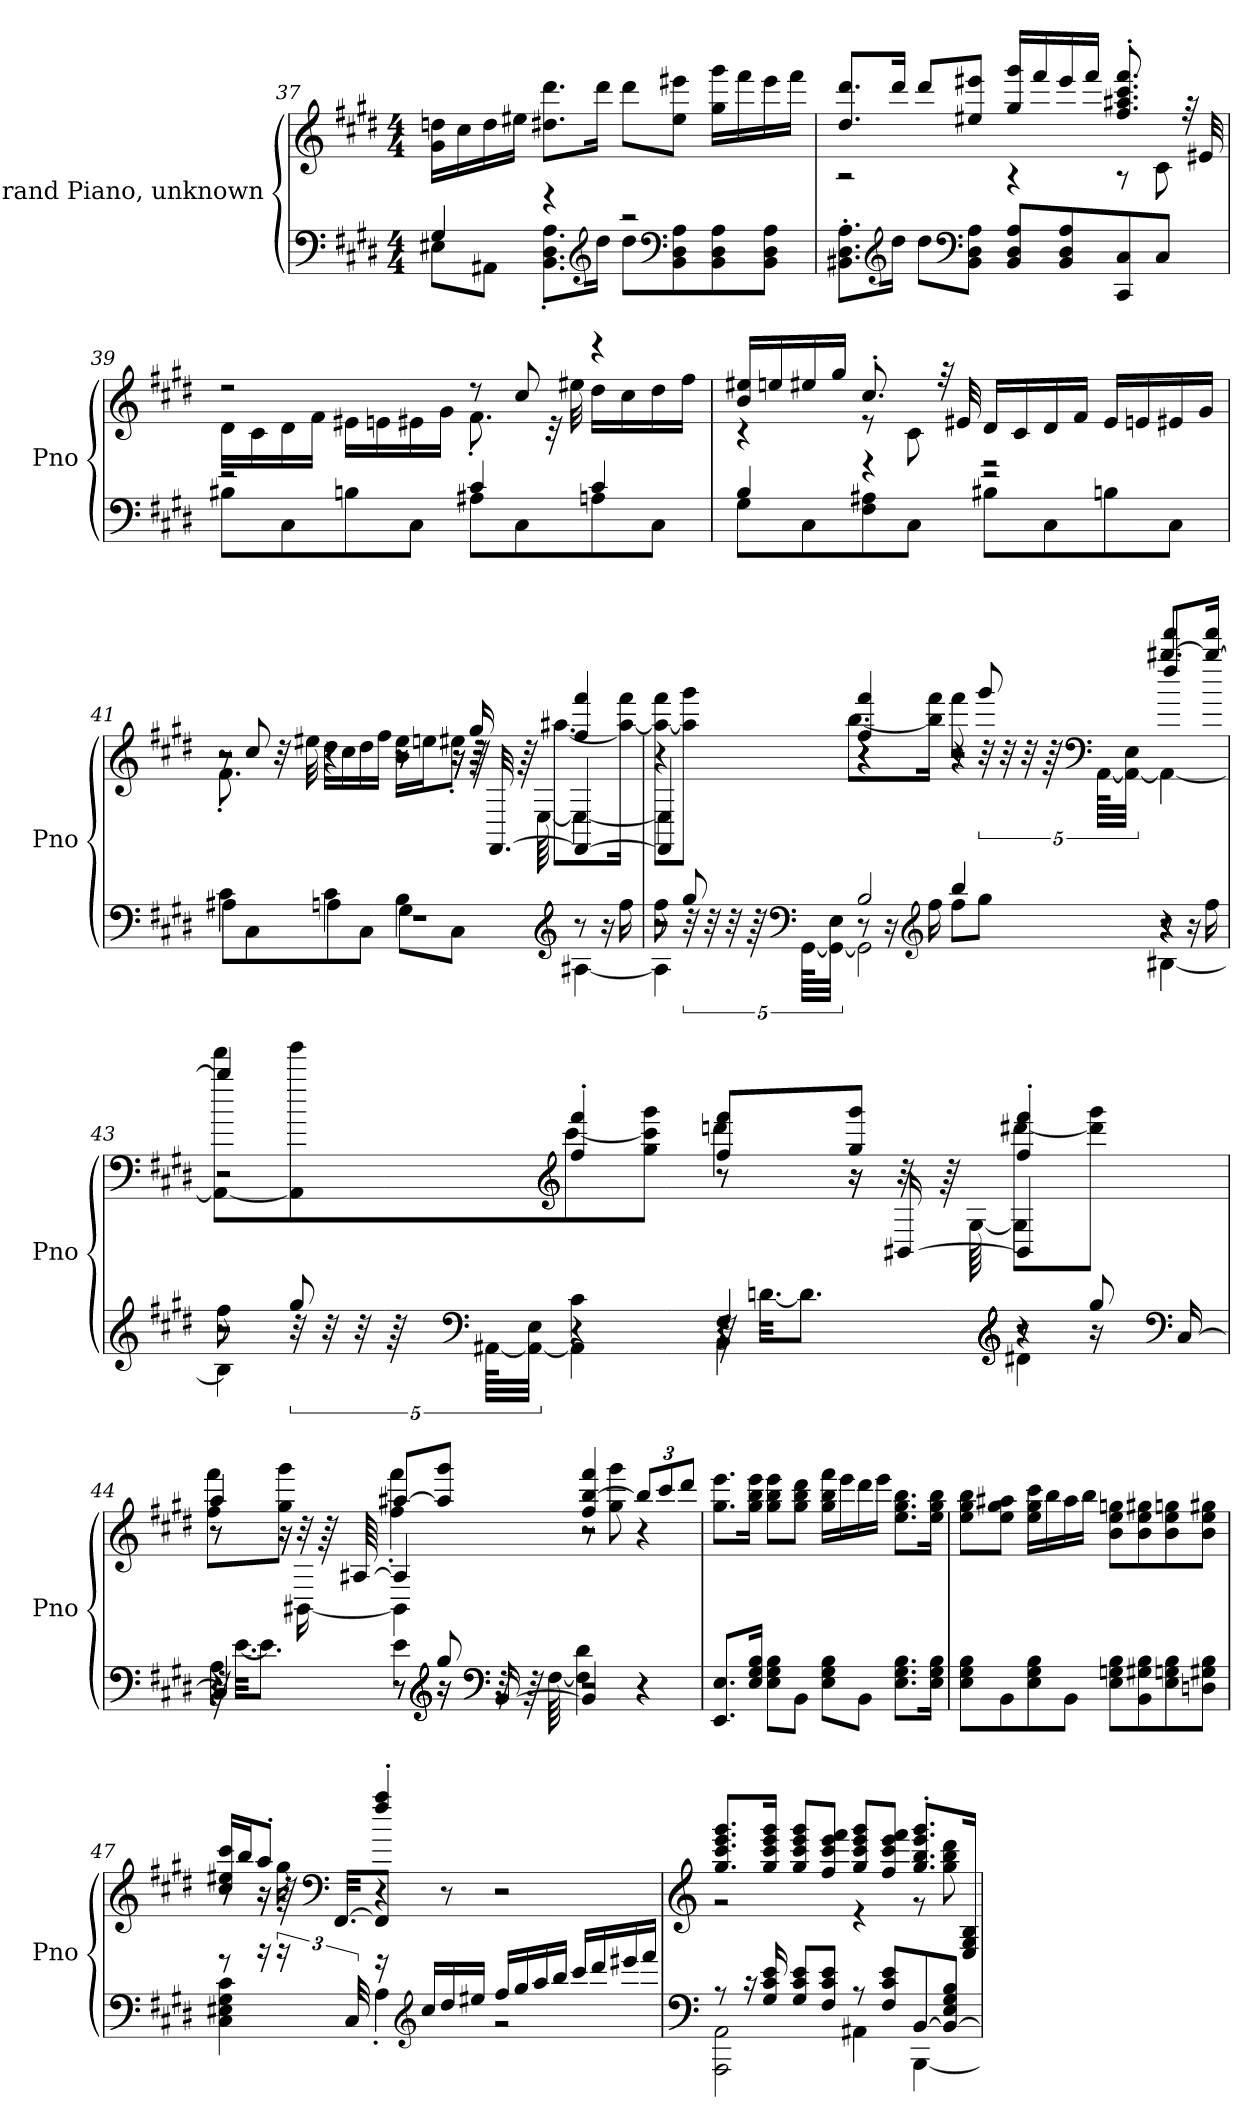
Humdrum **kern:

**kern	**kern
*part1	*part1
*staff2	*staff1
*I"Grand Piano, unknown	*
*I'Pno	*
!!LO:LB:g=z
*clefF4	*clefG2
*k[f#c#g#d#]	*k[f#c#g#d#]
*M4/4	*M4/4
=37	=37
*^	*
4G#/	8E#X\L	16g#\ 16ddn\LL
.	.	16cc#\
.	8AA#X\J	16dd\
.	.	16ee#X\JJ
4r	8.BB\' 8.D#\' 8.A\'L	8.dd#X\ 8.ddd#\L
*clefG2	*	*
.	16dd#\Jk	16ddd#\Jk
2r	8dd#\L	8ddd#\L
*clefF4	*	*
.	8BB\ 8D#\ 8A\	8ee#\ 8eee#X\J
.	8BB\ 8D#\ 8A\	16gg#\ 16ggg#\LL
.	.	16fff#\
.	8BB\ 8D#\ 8A\J	16eee#\
.	.	16fff#\JJ
*v	*v	*
=38	=38
*	*^
8.BB#X\' 8.D#\' 8.A\'L	8.dd#/ 8.ddd#/L	2r
*clefG2	*	*
16dd#\Jk	16ddd#/Jk	.
8dd#\L	8ddd#/L	.
*clefF4	*	*
8BB#\ 8D#\ 8A\J	8ee#X/ 8eee#X/J	.
8BB#/ 8D#/ 8A/L	16gg#/ 16ggg#/LL	4r
.	16fff#/	.
8BB#/ 8D#/ 8A/	16eee#/	.
.	16fff#/JJ	.
8CC#/ 8C#/	8.ff#/' 8.aa#X/' 8.ccc#/' 8.fff#/'	8r
8C#/J	.	8c#\
.	32r	.
.	32e#X/	.
!!LO:PB:g=z	!!
=39	=39	=39
*^	*	*
2r	8B#X\L	2r	16d#\LL
.	.	.	16c#\
.	8C#\	.	16d#\
.	.	.	16f#\JJ
.	8Bn\	.	16e#X\LL
.	.	.	16en\
.	8C#\J	.	16e#X\
.	.	.	16g#\JJ
4c#/	8A#X\L	8r	8.f#'\
.	8C#\	8cc#/	.
.	.	.	32r
.	.	.	32ee#X\
4c#/	8An\	4r	16dd#\LL
.	.	.	16cc#\
.	8C#\J	.	16dd#\
.	.	.	16ff#\JJ
=40	=40	=40	=40
4B/	8G#\L	16b/ 16ee#X/LL	4r
.	.	16een/	.
.	8C#\	16ee#X/	.
.	.	16gg#/JJ	.
4r	8F#\ 8A#X\	8.cc#'/	8r
.	8C#\J	.	8c#\
.	.	32r	.
.	.	32e#X/	.
2r	8B#X\L	16d#/LL	2r
.	.	16c#/	.
.	8C#\	16d#/	.
.	.	16f#/JJ	.
.	8Bn\	16e#/LL	.
.	.	16en/	.
.	8C#\J	16e#X/	.
.	.	16g#/JJ	.
!!LO:LB:g=z
=41	=41	=41	=41
*	*^	*^	*^
1r	4c#\	8A#X\L	8r	8.f#'\	2r	2r
.	.	8C#\	8cc#/	.	.	.
.	.	.	.	32r	.	.
.	.	.	.	32ee#X\	.	.
.	4c#\	8An\	4r	16dd#\LL	.	.
.	.	.	.	16cc#\	.	.
.	.	8C#\J	.	16dd#\	.	.
.	.	.	.	16ff#\JJ	.	.
.	4B\	8G#\L	8r	16b\ 16ee#\LL	8r	8r
.	.	.	.	16een\J	.	.
.	.	8C#\J	16r	8ee#X'\J	16r	16r
.	.	.	16gg#/	.	64r	32r
.	.	.	.	.	[32.FF#/	.
.	.	.	.	.	.	64r
.	.	.	.	.	.	[64E\
*clefG2	*	*	*	*	*	*
.	[4A#X\	8r	4ff#/ 4fff#/	[8.aa#X\L	4FF#/_	4E\_
.	.	16r	.	.	.	.
.	.	16ff#\	.	16aa#\_ 16fff#\Jk	.	.
!!LO:LB:g=z	!!	!!	!!
=42	=42	=42	=42	=42	=42	=42
*	*	*^	*	*	*	*
8r	4A#\]	2r	8ff#\	4r	8aa#\_ 8fff#\L	4FF#/]	4E\]
8gg#/	.	.	40r	.	8aa#\] 8ggg#\J	.	.
.	.	.	40r	.	.	.	.
.	.	.	40r	.	.	.	.
.	.	.	80r	.	.	.	.
*clefF4	*	*	*	*	*	*	*
.	.	.	[80GG#\KLLL	.	.	.	.
.	.	.	40GG#\_ 40E\JJJ	.	.	.	.
2B/	8r	.	2GG#\]	4ff#/ 4fff#/	[8.bb\L	4r	4r
.	16r	.	.	.	.	.	.
*clefG2	*	*	*	*	*	*	*
.	16ff#\	.	.	.	16bb\] 16fff#\Jk	.	.
.	8ff#\L	4bb/	.	8r	8fff#\	4r	2r
.	8gg#\J	.	.	8ggg#/	40r	.	.
.	.	.	.	.	40r	.	.
.	.	.	.	.	40r	.	.
.	.	.	.	.	80r	.	.
*	*	*	*	*clefF4	*	*	*
.	.	.	.	.	[80AA\KLLL	.	.
.	.	.	.	.	40AA\_ 40E\JJJ	.	.
4r	[4B#X\	4r	8r	[8.bb#X/L	4AA\_	4ff#/ 4fff#/	.
.	.	.	16r	.	.	.	.
.	.	.	16ff#\	16bb#/_ 16fff#/Jk	.	.	.
!!LO:LB:g=z	!!	!!	!!
=43	=43	=43	=43	=43	=43	=43	=43
8r	4B#\]	2r	8ff#\	4bb#/]	8AA\_ 8fff#\L	2r	2r
8gg#/	.	.	40r	.	8AA\] 8ggg#\	.	.
.	.	.	40r	.	.	.	.
.	.	.	40r	.	.	.	.
.	.	.	80r	.	.	.	.
*clefF4	*	*	*	*	*	*	*
.	.	.	[80AA#X\KLLL	.	.	.	.
.	.	.	40AA#\_ 40E\JJJ	.	.	.	.
*	*	*	*	*clefG2	*	*	*
4r	4c#\	.	4AA#\]	4ff#/' 4fff#/'	[8ccc#\	.	.
.	.	.	.	.	8gg#\ 8ccc#\] 8ggg#\J	.	.
4F#/	4BB\	4r	64r	8ff#/ 8fff#/L	4dddn\	8r	8r
.	.	.	[32.dn\KKL	.	.	.	.
.	.	.	8.d\J]	.	.	.	.
.	.	.	.	8gg#/ 8ggg#/J	.	16r	16r
.	.	.	.	.	.	[16BB#X/	32r
.	.	.	.	.	.	.	64r
.	.	.	.	.	.	.	[64G#\
*clefG2	*	*	*	*	*	*	*
8r	4d#X\	8r	4r	4ff#/' 4fff#/'	[8ddd#X\L	4BB#/]	4G#\]
8gg#/	.	16r	.	.	8ddd#\] 8ggg#\J	.	.
*clefF4	*	*	*	*	*	*	*
.	.	[16C#/	.	.	.	.	.
!!LO:PB:g=z	!!	!!	!!
=44	=44	=44	=44	=44	=44	=44	=44
4r	4A\	4C#/]	64r	4aa/	8ff#\ 8fff#\L	8r	8r
.	.	.	[32.e\KKL	.	.	.	.
.	.	.	8.e\J]	.	.	.	.
.	.	.	.	.	8gg#\ 8ggg#\J	16r	16r
.	.	.	.	.	.	32r	[16BB#X\
.	.	.	.	.	.	64r	.
.	.	.	.	.	.	[64A#X/	.
8r	4e\	8r	8r	[8aa#X/L	4ff#\' 4fff#\'	4A#/]	4BB#\]
*clefG2	*	*	*	*	*	*	*
8gg#/	.	16r	16r	8aa#/] 8ggg#/J	.	.	.
*clefF4	*	*	*	*	*	*	*
.	.	[16BB/	32r	.	.	.	.
.	.	.	64r	.	.	.	.
.	.	.	[64F#\	.	.	.	.
2r	2r	4BB/]	4F#\] 4d#\	4ff#/ [4bb/ 4fff#/	8r	2r	2r
.	.	.	.	.	8gg#\ 8ggg#\	.	.
*	*	*	*	*Xbrackettup	*	*	*
.	.	4r	4r	12bb/L]	4r	.	.
.	.	.	.	12ccc#/	.	.	.
.	.	.	.	12ddd#/J	.	.	.
*v	*v	*v	*v	*	*	*	*
*	*v	*v	*v	*v
=45	=45
8.EE/ 8.E/L	8.gg#\ 8.eee\L
16E/ 16G#/ 16B/Jk	16gg#\ 16bb\ 16eee\Jk
8E\ 8G#\ 8B\L	8gg#\ 8bb\ 8eee\L
8BB\J	8gg#\ 8bb\ 8ddd#\J
8E\ 8G#\ 8B\L	16gg#\ 16bb\ 16fff#\LL
.	16eee\
8BB\J	16ddd#\
.	16eee\JJ
8.E\ 8.G#\ 8.B\L	8.ee\ 8.gg#\ 8.bb\L
16E\ 16G#\ 16B\Jk	16ee\ 16gg#\ 16bb\Jk
!!LO:LB:g=z
=46	=46
8E\ 8G#\ 8B\L	8ee\ 8gg#\ 8bb\L
8BB\	8ee\ 8gg#\ 8aa#X\J
8E\ 8G#\ 8B\	16ee\ 16gg#\ 16ccc#\LL
.	16bb\
8BB\J	16aa#\
.	16bb\JJ
8E\ 8Gn\ 8B\L	8b\ 8ee\ 8ggn\L
8BB\ 8G#X\ 8B\	8b\ 8ee\ 8gg#X\
8E\ 8Gn\ 8B\	8b\ 8ee\ 8ggn\
8Dn\ 8G#X\ 8B\J	8b\ 8ee\ 8gg#X\J
=47	=47
*^	*^
*	*	*	*^
8r	4C#\ 4E#X\ 4G#\ 4c#\	16cc#/ 16ee#X/ 16ccc#/LL	8r	8r
.	.	16bb/J	.	.
16r	.	8aa'/J	16r	16r
24r	.	.	16gg#\	64r
*	*	*clefF4	*	*
.	.	.	.	[32.FF#/KKL
48C#/	.	.	.	.
16r	4A'\	4ff#/' 4aa/'	4r	8FF#/J]
*clefG2	*	*	*	*
16cc#/LL	.	.	.	.
16dd#/	.	.	.	8r
16ee#X/JJ	.	.	.	.
16ff#/LL	2r	2r	2r	2r
16gg#/	.	.	.	.
16aa/	.	.	.	.
16bb/JJ	.	.	.	.
16ccc#/LL	.	.	.	.
16ddd#/	.	.	.	.
16eee#X/	.	.	.	.
16fff#/JJ	.	.	.	.
*	*	*v	*v	*v
!!LO:LB:g=z
=48	=48	=48
*clefF4	*	*clefG2
*	*	*^
8r	2AAA\ 2AA\	8.gg#/ 8.ccc#/ 8.eee/ 8.ggg#/L	2r
16r	.	.	.
16G#/ 16c#/ 16e/	.	16gg#/ 16ccc#/ 16eee/ 16ggg#/Jk	.
8G#/ 8c#/ 8e/L	.	8gg#/ 8ccc#/ 8eee/ 8ggg#/L	.
8F#/ 8c#/ 8e/J	.	8ff#/ 8ccc#/ 8eee/ 8fff#/J	.
8r	4AA#X\	8gg#/ 8ccc#/ 8eee/ 8ggg#/L	4r
8F#/ 8c#/ 8e/L	.	8ff#/ 8ccc#/ 8eee/ 8fff#/J	.
[8BB/	[4BBB\	8.gg#/' 8.bb/' 8.eee/' 8.ggg#/'L	8r
8BB/_ 8E/ 8G#/ 8B/J	.	.	8gg#\ 8bb\ 8ddd#\
.	.	16E/ 16G#/ 16B/Jk	.
*v	*v	*	*
*	*v	*v
=	=
*-	*-
